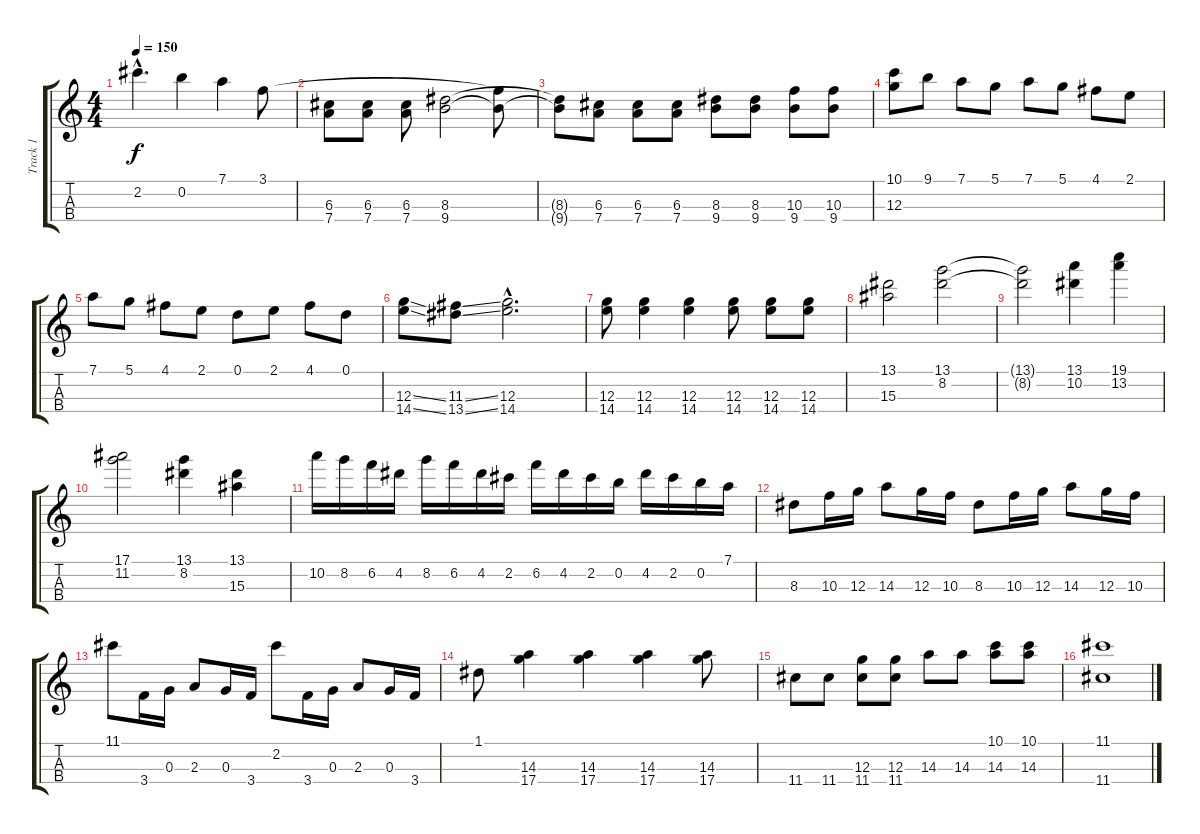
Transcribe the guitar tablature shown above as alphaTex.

\track ("Track 1" "Track 1") {instrument acousticguitarnylon}
\staff {score tabs}
\tuning (D4 B4 G3 D3) {hide}
\ts (4 4)
\tempo 150
\clef g2
\ks c
2.2{hac}.4{d dy f} 0.2.4 7.1.4 3.1.8 |
(6.3 7.4).8 (6.3 7.4).8 (6.3 7.4).8 (8.3 9.4).2 (3.1{t} 9.4{t}).8 |
(8.3{t} 9.4{t}).8 (6.3 7.4).8 (6.3 7.4).8 (6.3 7.4).8 (8.3 9.4).8 (8.3 9.4).8 (10.3 9.4).8 (10.3 9.4).8 |
(10.1 12.3).8 9.1.8 7.1.8 5.1.8 7.1.8 5.1.8 4.1.8 2.1.8 |
7.1.8 5.1.8 4.1.8 2.1.8 0.1.8 2.1.8 4.1.8 0.1.8 |
(12.3{ss} 14.4{ss}).8 (11.3{ss} 13.4{ss}).8 (12.3{hac} 14.4{hac}).2{d} |
(12.3 14.4).8 (12.3 14.4).4 (12.3 14.4).4 (12.3 14.4).8 (12.3 14.4).8 (12.3 14.4).8 |
(13.1 15.3).2 (13.1 8.2).2 |
(13.1{t} 8.2{t}).2 (13.1 10.2).4 (19.1 13.2).4 |
(17.1 11.2).2 (13.1 8.2).4 (13.1 15.3).4 |
10.2.16 8.2.16 6.2.16 4.2.16 8.2.16 6.2.16 4.2.16 2.2.16 6.2.16 4.2.16 2.2.16 0.2.16 4.2.16 2.2.16 0.2.16 7.1.16 |
8.3.8 10.3.16 12.3.16 14.3.8 12.3.16 10.3.16 8.3.8 10.3.16 12.3.16 14.3.8 12.3.16 10.3.16 |
11.1.8 3.4.16 0.3.16 2.3.8 0.3.16 3.4.16 2.2.8 3.4.16 0.3.16 2.3.8 0.3.16 3.4.16 |
1.1.8 (14.3 17.4).4 (14.3 17.4).4 (14.3 17.4).4 (14.3 17.4).8 |
11.4.8 11.4.8 (12.3 11.4).8 (12.3 11.4).8 14.3.8 14.3.8 (10.1 14.3).8 (10.1 14.3).8 |
(11.1 11.4).1
